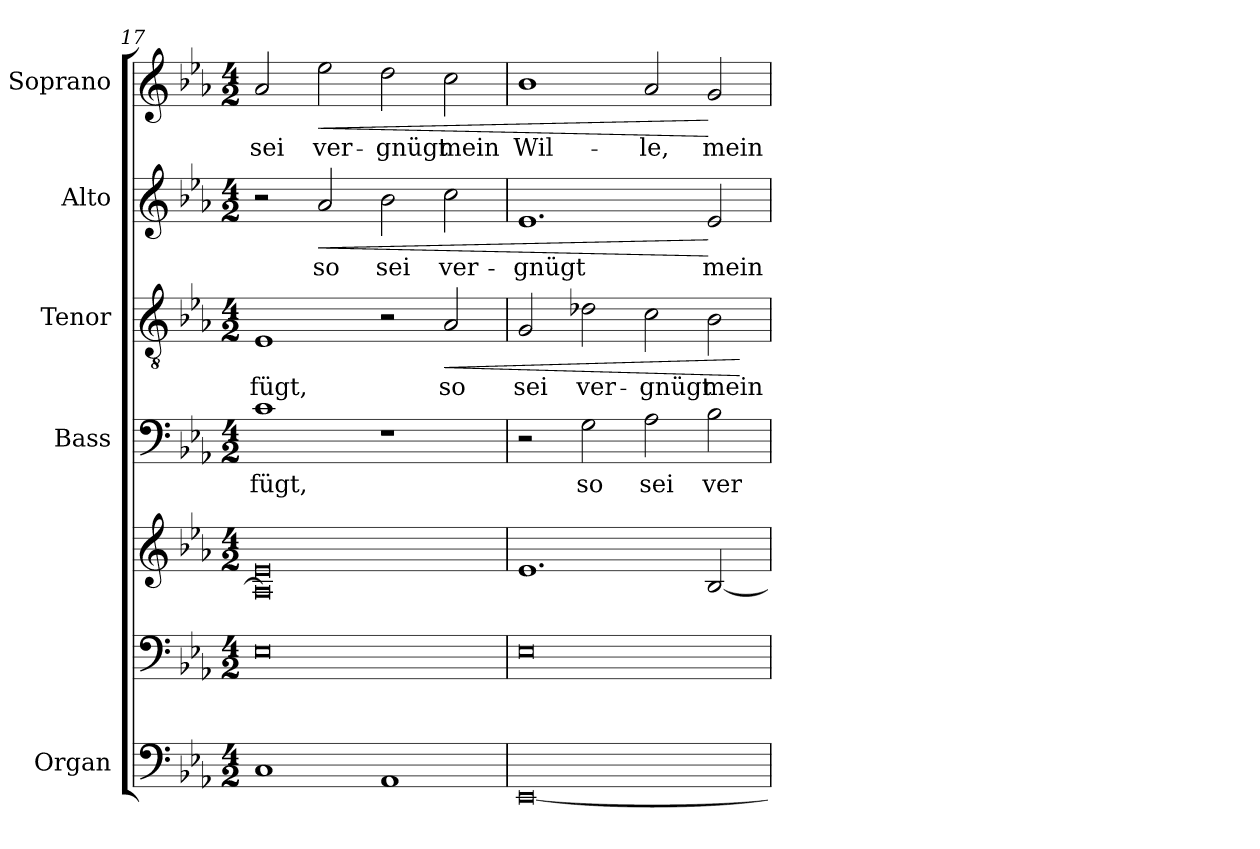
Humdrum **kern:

**kern	**kern	**kern	**kern	**text	**kern	**text	**dynam	**kern	**text	**dynam	**kern	**text	**dynam
*part5	*part5	*part5	*part4	*part4	*part3	*part3	*part3	*part2	*part2	*part2	*part1	*part1	*part1
*staff7	*staff6	*staff5	*staff4	*staff4	*staff3	*staff3	*staff3	*staff2	*staff2	*staff2	*staff1	*staff1	*staff1
*I"Organ	*	*	*I"Bass	*	*I"Tenor	*	*	*I"Alto	*	*	*I"Soprano	*	*
*	*	*	*	*	*	*	*	*	*	*	*I'Pno	*	*
!!LO:PB:g=z
*clefF4	*clefF4	*clefG2	*clefF4	*	*clefGv2	*	*	*clefG2	*	*	*clefG2	*	*
*k[b-e-a-]	*k[b-e-a-]	*k[b-e-a-]	*k[b-e-a-]	*	*k[b-e-a-]	*	*	*k[b-e-a-]	*	*	*k[b-e-a-]	*	*
*E-:	*E-:	*E-:	*E-:	*	*E-:	*	*	*E-:	*	*	*E-:	*	*
*M4/2	*M4/2	*M4/2	*M4/2	*	*M4/2	*	*	*M4/2	*	*	*M4/2	*	*
=17	=17	=17	=17	=17	=17	=17	=17	=17	=17	=17	=17	=17	=17
*	*	*^	*	*	*	*	*	*	*	*	*	*	*
!	!	!	!	!	!LO:LY:b	!	!LO:LY:b	!	!	!	!	!	!LO:LY:b	!
1C	0E-	0e-	0A-]	1c	fügt,	1E-	fügt,	.	2r	.	.	2a-/	sei	.
!	!	!	!	!	!	!	!	!	!	!LO:LY:b	!LO:HP:b	!	!LO:LY:b	!LO:HP:b
.	.	.	.	.	.	.	.	.	2a-/	so	<	2ee-\	ver-	<
!	!	!	!	!	!	!	!	!	!	!LO:LY:b	!	!	!LO:LY:b	!
1AA-	.	.	.	1r	.	2r	.	.	2b-\	sei	.	2dd\	-gnügt	.
!	!	!	!	!	!	!	!LO:LY:b	!LO:HP:b	!	!LO:LY:b	!	!	!LO:LY:b	!
.	.	.	.	.	.	2A-/	so	<	2cc\	ver-	.	2cc\	mein	.
*	*	*v	*v	*	*	*	*	*	*	*	*	*	*	*
!!LO:PB:g=z
=18	=18	=18	=18	=18	=18	=18	=18	=18	=18	=18	=18	=18	=18
!	!	!	!	!	!	!LO:LY:b	!	!	!LO:LY:b	!	!	!LO:LY:b	!
[0EE-	0E-	1.e-	2r	.	2G/	sei	.	1.e-	­gnügt	.	1b-	Wil-	.
!	!	!	!	!LO:LY:b	!	!LO:LY:b	!	!	!	!	!	!	!
.	.	.	2G\	so	2d-X\	ver-	.	.	.	.	.	.	.
!	!	!	!	!LO:LY:b	!	!LO:LY:b	!	!	!	!	!	!LO:LY:b	!
.	.	.	2A-\	sei	2c\	-gnügt	.	.	.	.	2a-/	-le,	.
!	!	!	!	!LO:LY:b	!	!LO:LY:b	!	!	!LO:LY:b	!	!	!LO:LY:b	!
.	.	[2B-/	2B-\	ver-	2B-\	mein	.	2e-/	mein	[	2g/	mein	[
.	.	.	.	.	.	.	[	.	.	.	.	.	.
=	=	=	=	=	=	=	=	=	=	=	=	=	=
*-	*-	*-	*-	*-	*-	*-	*-	*-	*-	*-	*-	*-	*-
